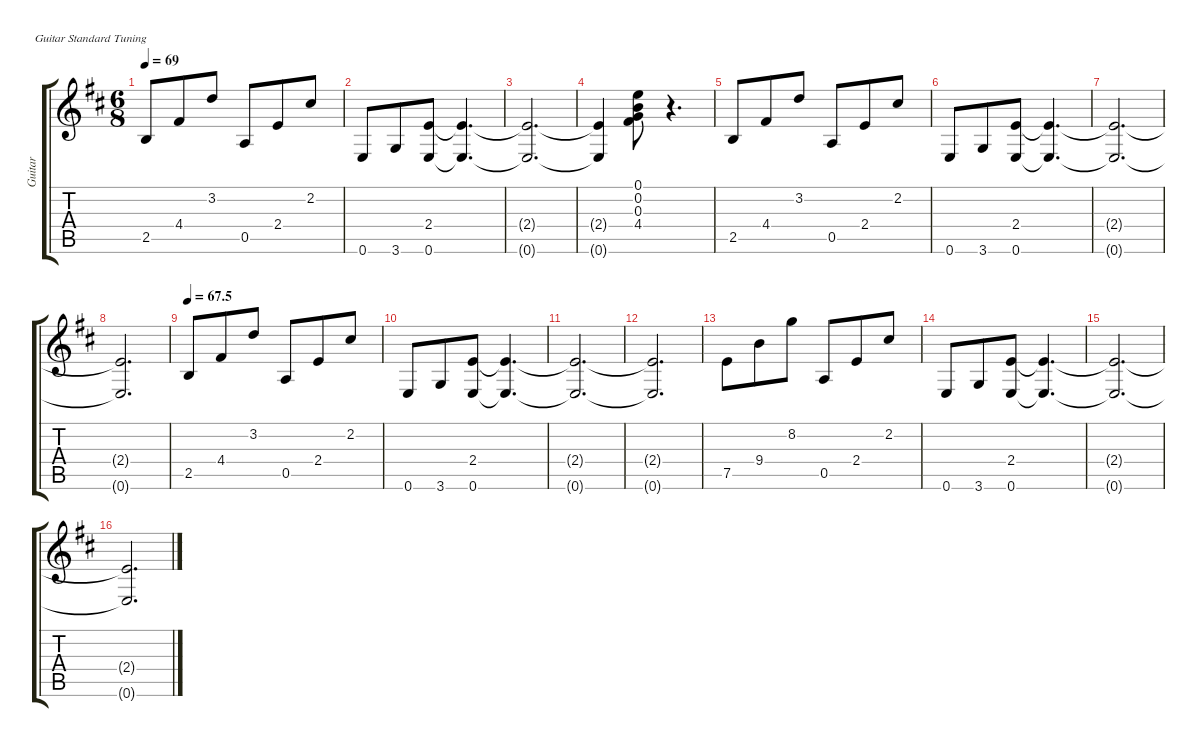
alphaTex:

\defaultSystemsLayout 4
\hideDynamics
\bracketExtendMode groupsimilarinstruments
\firstSystemTrackNameMode fullname
\otherSystemsTrackNameOrientation horizontal
\track ("Guitar" "guitar") {defaultSystemsLayout 8 instrument electricguitarjazz}
\staff {score tabs}
\tuning (E4 B3 G3 D3 A2 E2)
\ts (6 8)
\tempo 69
\clef g2
\ks bminor
2.5{acc forcenatural}.8{dy mf beam Up} 4.4{acc #}.8{beam Up} 3.2{acc forcenatural}.8{beam Up} 0.5{acc forcenatural}.8{beam Up} 2.4{acc forcenatural}.8{beam Up} 2.2{acc #}.8{beam Up} |
0.6{acc forcenatural}.8{beam Up} 3.6{acc forcenatural}.8{beam Up} (0.6{acc forcenatural} 2.4{acc forcenatural}).8{beam Up} (0.6{t acc forcenatural} 2.4{t acc forcenatural}).4{d beam Up} |
(0.6{t acc forcenatural} 2.4{t acc forcenatural}).2{d beam Up} |
(0.6{t acc forcenatural} 2.4{t acc forcenatural}).4{beam Up} (4.4{acc #} 0.3{acc forcenatural} 0.2{acc forcenatural} 0.1{acc forcenatural}).8{beam Down} r.4{d beam Down} |
2.5{acc forcenatural}.8{beam Up} 4.4{acc #}.8{beam Up} 3.2{acc forcenatural}.8{beam Up} 0.5{acc forcenatural}.8{beam Up} 2.4{acc forcenatural}.8{beam Up} 2.2{acc #}.8{beam Up} |
0.6{acc forcenatural}.8{beam Up} 3.6{acc forcenatural}.8{beam Up} (0.6{acc forcenatural} 2.4{acc forcenatural}).8{beam Up} (0.6{t acc forcenatural} 2.4{t acc forcenatural}).4{d beam Up} |
(0.6{t acc forcenatural} 2.4{t acc forcenatural}).2{d beam Up} |
(0.6{t acc forcenatural} 2.4{t acc forcenatural}).2{d beam Up} |
\tempo
67.5 2.5{acc forcenatural}.8{beam Up} 4.4{acc #}.8{beam Up} 3.2{acc forcenatural}.8{beam Up} 0.5{acc forcenatural}.8{beam Up} 2.4{acc forcenatural}.8{beam Up} 2.2{acc #}.8{beam Up} |
0.6{acc forcenatural}.8{beam Up} 3.6{acc forcenatural}.8{beam Up} (0.6{acc forcenatural} 2.4{acc forcenatural}).8{beam Up} (0.6{t acc forcenatural} 2.4{t acc forcenatural}).4{d beam Up} |
(0.6{t acc forcenatural} 2.4{t acc forcenatural}).2{d beam Up} |
(0.6{t acc forcenatural} 2.4{t acc forcenatural}).2{d beam Up} |
7.5{acc forcenatural}.8{beam Down} 9.4{acc forcenatural}.8{beam Down} 8.2{acc forcenatural}.8{beam Down} 0.5{acc forcenatural}.8{beam Up} 2.4{acc forcenatural}.8{beam Up} 2.2{acc #}.8{beam Up} |
0.6{acc forcenatural}.8{beam Up} 3.6{acc forcenatural}.8{beam Up} (0.6{acc forcenatural} 2.4{acc forcenatural}).8{beam Up} (0.6{t acc forcenatural} 2.4{t acc forcenatural}).4{d beam Up} |
(0.6{t acc forcenatural} 2.4{t acc forcenatural}).2{d beam Up} |
(0.6{t acc forcenatural} 2.4{t acc forcenatural}).2{d beam Up}
